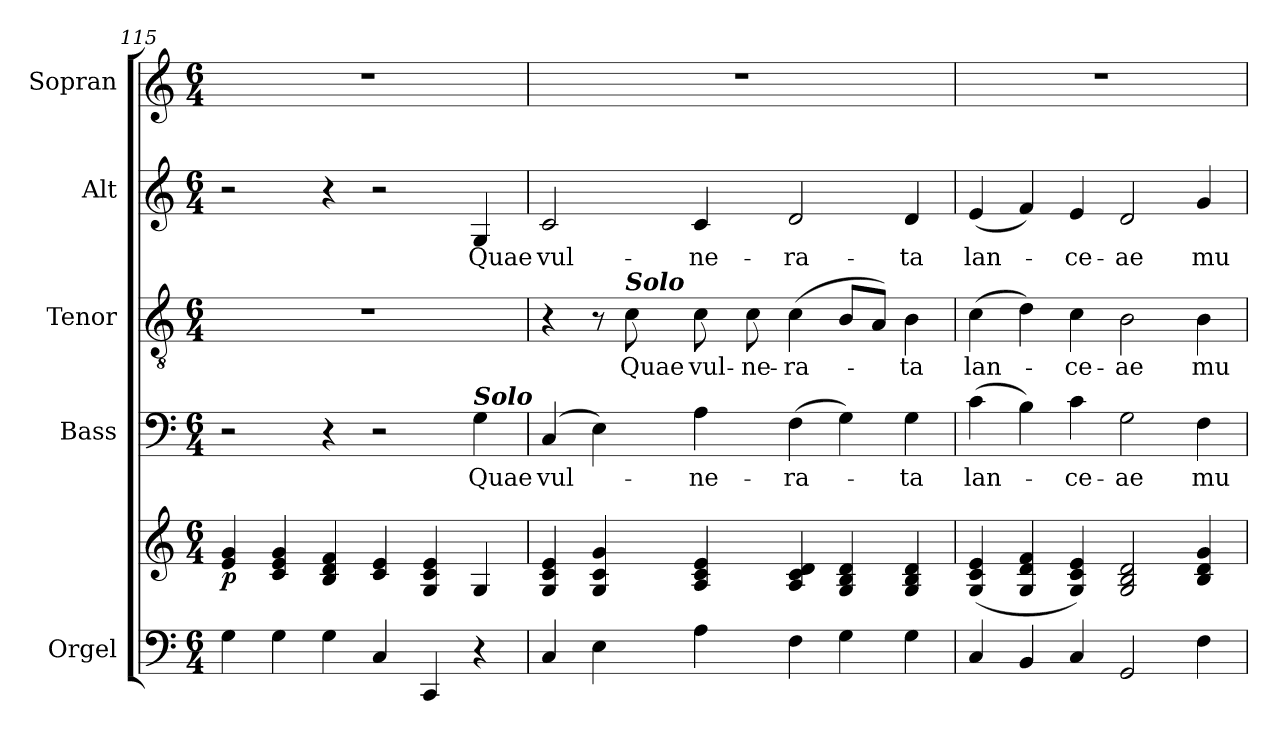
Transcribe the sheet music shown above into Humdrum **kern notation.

**kern	**kern	**dynam	**kern	**text	**kern	**text	**kern	**text	**kern
*part5	*part5	*part5	*part4	*part4	*part3	*part3	*part2	*part2	*part1
*staff6	*staff5	*staff5/6	*staff4	*staff4	*staff3	*staff3	*staff2	*staff2	*staff1
*I"Orgel	*	*	*I"Bass	*	*I"Tenor	*	*I"Alt	*	*I"Sopran
*I'Org.	*	*	*I'B.	*	*I'T.	*	*I'A.	*	*I'S.
*clefF4	*clefG2	*	*clefF4	*	*clefGv2	*	*clefG2	*	*clefG2
*k[]	*k[]	*	*k[]	*	*k[]	*	*k[]	*	*k[]
*C:	*C:	*	*C:	*	*C:	*	*C:	*	*C:
*M6/4	*M6/4	*	*M6/4	*	*M6/4	*	*M6/4	*	*M6/4
=115	=115	=115	=115	=115	=115	=115	=115	=115	=115
!	!	!LO:DY:b	!	!	!	!	!	!	!
4G\	4e/ 4g/	p	2r	.	1.r	.	2r	.	1.r
4G\	4c/ 4e/ 4g/	.	.	.	.	.	.	.	.
4G\	4B/ 4d/ 4f/	.	4r	.	.	.	4r	.	.
4C/	4c/ 4e/	.	2r	.	.	.	2r	.	.
4CC/	4G/ 4c/ 4e/	.	.	.	.	.	.	.	.
!	!	!	!LO:TX:a:Bi:t=Solo	!	!	!	!	!	!
!	!	!	!	!LO:LY:b	!	!	!	!LO:LY:b	!
4r	4G/	.	4G\	Quae	.	.	4G/	Quae	.
=116	=116	=116	=116	=116	=116	=116	=116	=116	=116
!	!	!	!	!LO:LY:b	!	!	!	!LO:LY:b	!
4C/	4G/ 4c/ 4e/	.	(4C/	vul-	4r	.	2c/	vul-	1.r
4E\	4G/ 4c/ 4g/	.	4E\)	.	8r	.	.	.	.
!	!	!	!	!	!LO:TX:a:Bi:t=Solo	!	!	!	!
!	!	!	!	!	!	!LO:LY:b	!	!	!
.	.	.	.	.	8c\	Quae	.	.	.
!	!	!	!	!LO:LY:b	!	!LO:LY:b	!	!LO:LY:b	!
4A\	4A/ 4c/ 4e/	.	4A\	-ne-	8c\	vul-	4c/	-ne-	.
!	!	!	!	!	!	!LO:LY:b	!	!	!
.	.	.	.	.	8c\	-ne-	.	.	.
!	!	!	!	!LO:LY:b	!	!LO:LY:b	!	!LO:LY:b	!
4F\	4A/ 4c/ 4d/	.	(>4F\	-ra-	(>4c\	-ra-	2d/	-ra-	.
4G\	4G/ 4B/ 4d/	.	4G\)	.	8B/L	.	.	.	.
.	.	.	.	.	8A/J)	.	.	.	.
!	!	!	!	!LO:LY:b	!	!LO:LY:b	!	!LO:LY:b	!
4G\	4G/ 4B/ 4d/	.	4G\	-ta	4B\	-ta	4d/	-ta	.
!!LO:LB:g=z
=117	=117	=117	=117	=117	=117	=117	=117	=117	=117
!	!	!	!	!LO:LY:b	!	!LO:LY:b	!	!LO:LY:b	!
4C/	(4G/ 4c/ 4e/	.	(>4c\	lan-	(>4c\	lan-	(<4e/	lan-	1.r
4BB/	4G/ 4d/ 4f/	.	4B\)	.	4d\)	.	4f/)	.	.
!	!	!	!	!LO:LY:b	!	!LO:LY:b	!	!LO:LY:b	!
4C/	4G/ 4c/ 4e/)	.	4c\	-ce-	4c\	-ce-	4e/	-ce-	.
!	!	!	!	!LO:LY:b	!	!LO:LY:b	!	!LO:LY:b	!
2GG/	2G/ 2B/ 2d/	.	2G\	-ae	2B\	-ae	2d/	-ae	.
!	!	!	!	!LO:LY:b	!	!LO:LY:b	!	!LO:LY:b	!
4F\	4B/ 4d/ 4g/	.	4F\	mu-	4B\	mu-	4g/	mu-	.
=	=	=	=	=	=	=	=	=	=
*-	*-	*-	*-	*-	*-	*-	*-	*-	*-
